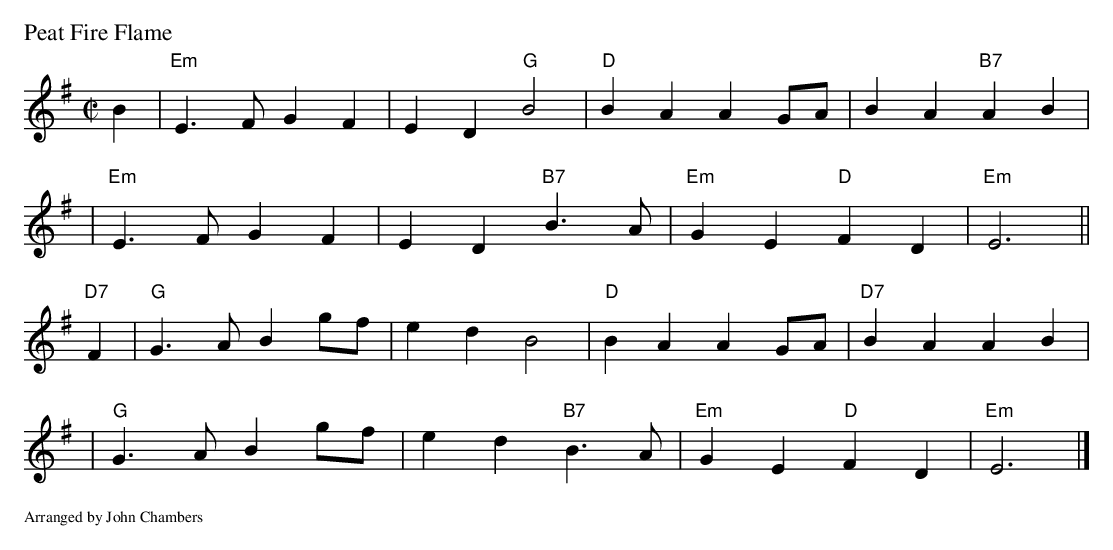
X:1
P: Peat Fire Flame
M: C|
L: 1/4
K: Em
B \
| "Em"E>F GF | ED "G"B2 | "D"BA AG/A/ | BA "B7"AB |
| "Em"E>F GF | ED "B7"B>A | "Em"GE "D"FD | "Em"E3 ||
"D7"F \
| "G"G>A Bg/f/ | ed B2 | "D"BA AG/A/ | "D7"BA AB |
| "G"G>A Bg/f/ | ed "B7"B>A | "Em"GE "D"FD | "Em"E3 |]
